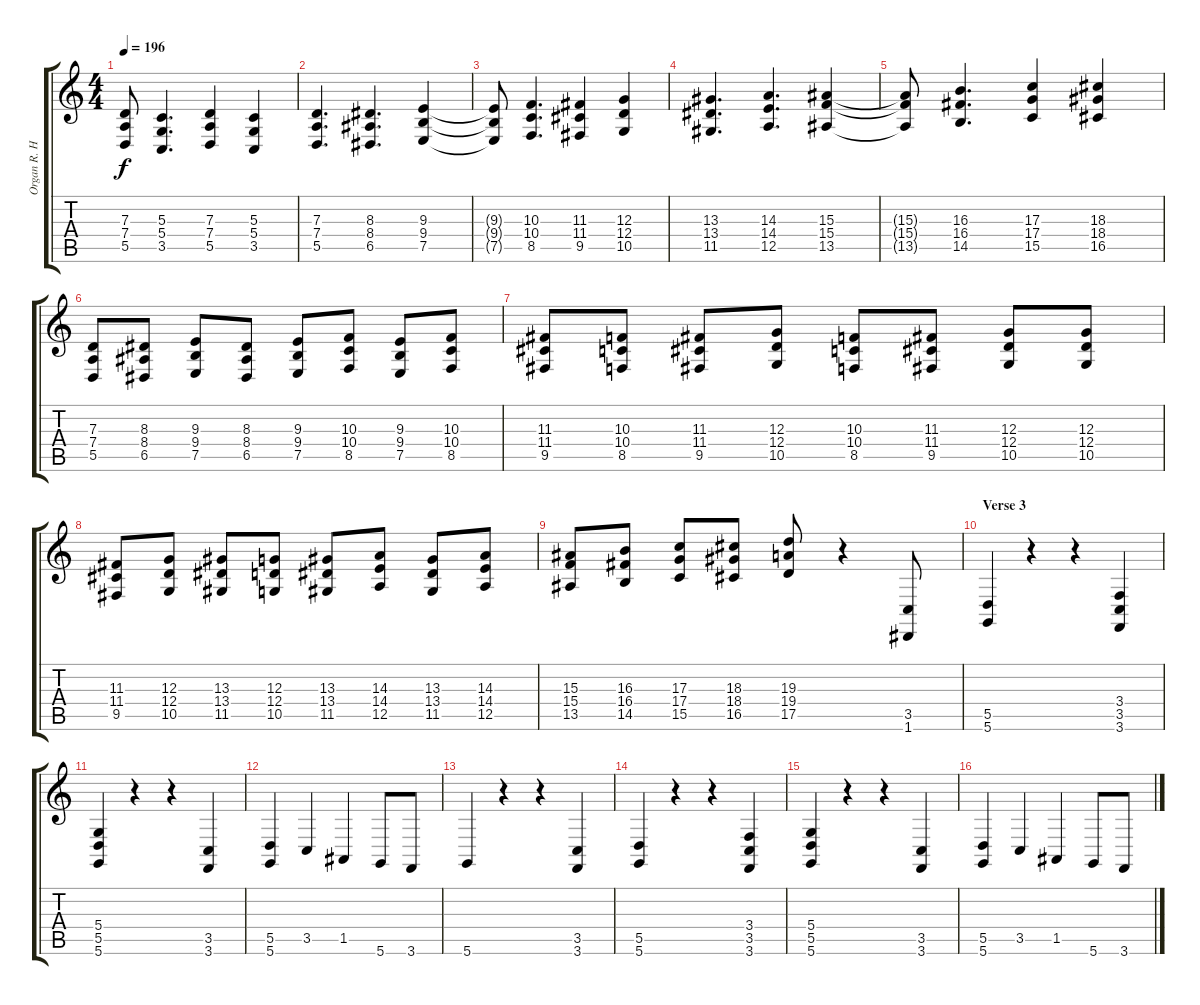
\track ("Organ R. Hand (J. Lord)" "Organ R. H") {instrument drawbarorgan}
\staff {score tabs}
\tuning (E4 B3 G3 D3 A2 D2) {hide}
\ts (4 4)
\tempo 196
\clef g2
\ks c
(7.3{t} 7.4{t} 5.5{t}).8{dy f} (5.3 5.4 3.5).4{d} (7.3 7.4 5.5).4 (5.3 5.4 3.5).4 |
(7.3 7.4 5.5).4{d} (8.3 8.4 6.5).4{d} (9.3 9.4 7.5).4 |
(9.3{t} 9.4{t} 7.5{t}).8 (10.3 10.4 8.5).4{d} (11.3 11.4 9.5).4 (12.3 12.4 10.5).4 |
(13.3 13.4 11.5).4{d} (14.3 14.4 12.5).4{d} (15.3 15.4 13.5).4 |
(15.3{t} 15.4{t} 13.5{t}).8 (16.3 16.4 14.5).4{d} (17.3 17.4 15.5).4 (18.3 18.4 16.5).4 |
(7.3 7.4 5.5).8 (8.3 8.4 6.5).8 (9.3 9.4 7.5).8 (8.3 8.4 6.5).8 (9.3 9.4 7.5).8 (10.3 10.4 8.5).8 (9.3 9.4 7.5).8 (10.3 10.4 8.5).8 |
(11.3 11.4 9.5).8 (10.3 10.4 8.5).8 (11.3 11.4 9.5).8 (12.3 12.4 10.5).8 (10.3 10.4 8.5).8 (11.3 11.4 9.5).8 (12.3 12.4 10.5).8 (12.3 12.4 10.5).8 |
(11.3 11.4 9.5).8 (12.3 12.4 10.5).8 (13.3 13.4 11.5).8 (12.3 12.4 10.5).8 (13.3 13.4 11.5).8 (14.3 14.4 12.5).8 (13.3 13.4 11.5).8 (14.3 14.4 12.5).8 |
(15.3 15.4 13.5).8 (16.3 16.4 14.5).8 (17.3 17.4 15.5).8 (18.3 18.4 16.5).8 (19.3 19.4 17.5).8 r.4 (3.5 1.6).8 |
\section ("" "Verse 3")
(5.5 5.6).4 r.4 r.4 (3.4 3.5 3.6).4 |
(5.4 5.5 5.6).4 r.4 r.4 (3.5 3.6).4 |
(5.5 5.6).4 3.5.4 1.5.4 5.6.8 3.6.8 |
5.6.4 r.4 r.4 (3.5 3.6).4 |
(5.5 5.6).4 r.4 r.4 (3.4 3.5 3.6).4 |
(5.4 5.5 5.6).4 r.4 r.4 (3.5 3.6).4 |
(5.5 5.6).4 3.5.4 1.5.4 5.6.8 3.6.8
